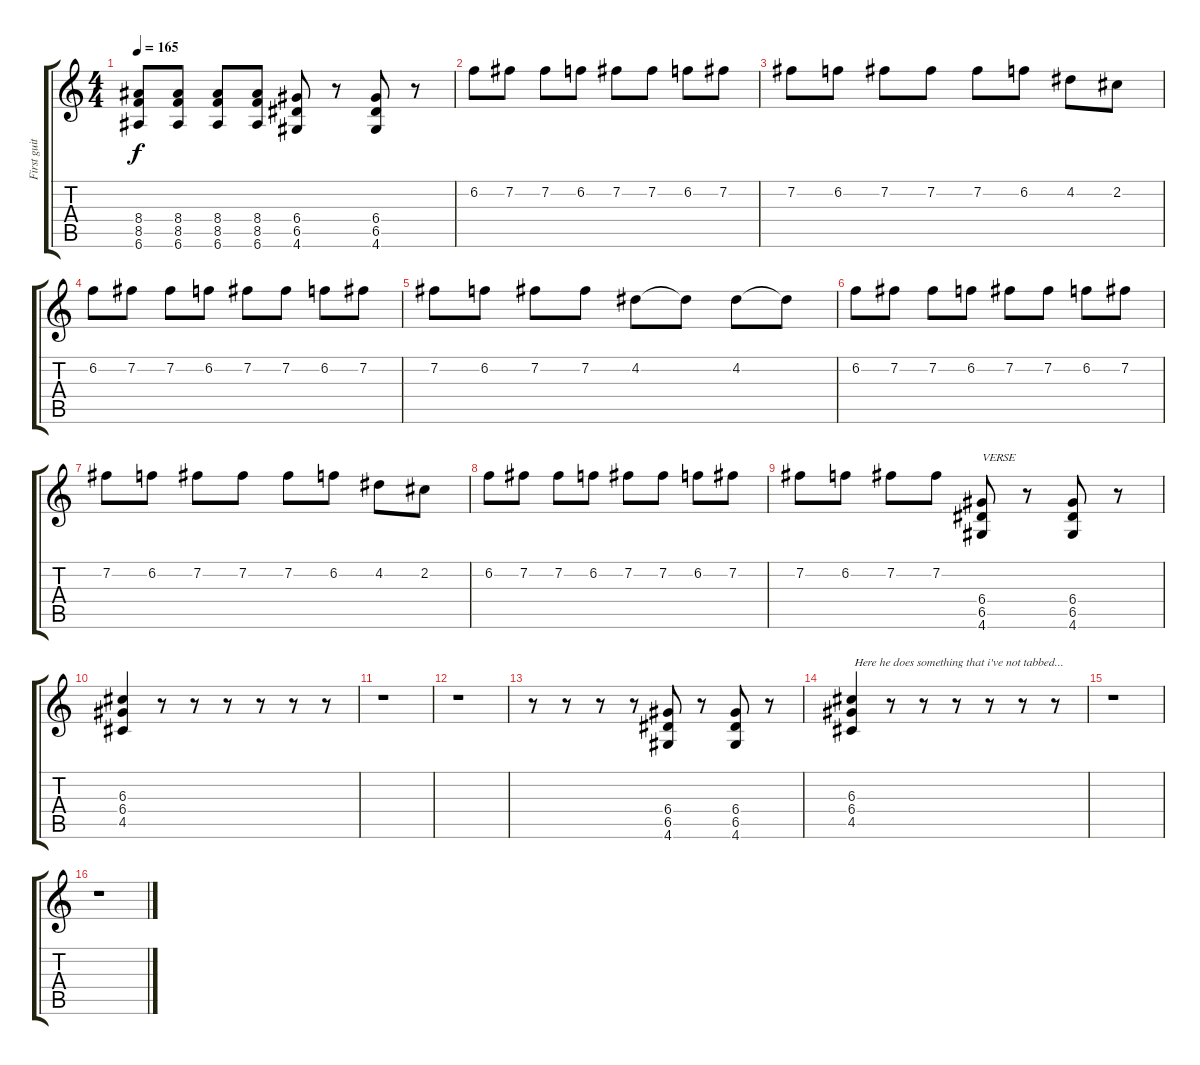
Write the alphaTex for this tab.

\track ("First guitar " "First guit") {instrument distortionguitar}
\staff {score tabs}
\tuning (E4 B3 G3 D3 A2 E2) {hide}
\ts (4 4)
\tempo 165
\clef g2
\ks c
(8.4 8.5 6.6).8{dy f} (8.4 8.5 6.6).8 (8.4 8.5 6.6).8 (8.4 8.5 6.6).8 (6.4 6.5 4.6).8 r.8 (6.4 6.5 4.6).8 r.8 |
6.2.8 7.2.8 7.2.8 6.2.8 7.2.8 7.2.8 6.2.8 7.2.8 |
7.2.8 6.2.8 7.2.8 7.2.8 7.2.8 6.2.8 4.2.8 2.2.8 |
6.2.8 7.2.8 7.2.8 6.2.8 7.2.8 7.2.8 6.2.8 7.2.8 |
7.2.8 6.2.8 7.2.8 7.2.8 4.2.8 4.2{t}.8 4.2.8 4.2{t}.8 |
6.2.8 7.2.8 7.2.8 6.2.8 7.2.8 7.2.8 6.2.8 7.2.8 |
7.2.8 6.2.8 7.2.8 7.2.8 7.2.8 6.2.8 4.2.8 2.2.8 |
6.2.8 7.2.8 7.2.8 6.2.8 7.2.8 7.2.8 6.2.8 7.2.8 |
7.2.8 6.2.8 7.2.8 7.2.8 (6.4 6.5 4.6).8{txt "VERSE"} r.8 (6.4 6.5 4.6).8 r.8 |
(6.3 6.4 4.5).4 r.8 r.8 r.8 r.8 r.8 r.8 |
r.1 |
r.1 |
r.8 r.8 r.8 r.8 (6.4 6.5 4.6).8 r.8 (6.4 6.5 4.6).8 r.8 |
(6.3 6.4 4.5).4{txt " Here he does something that i've not tabbed..."} r.8 r.8 r.8 r.8 r.8 r.8 |
r.1 |
r.1
